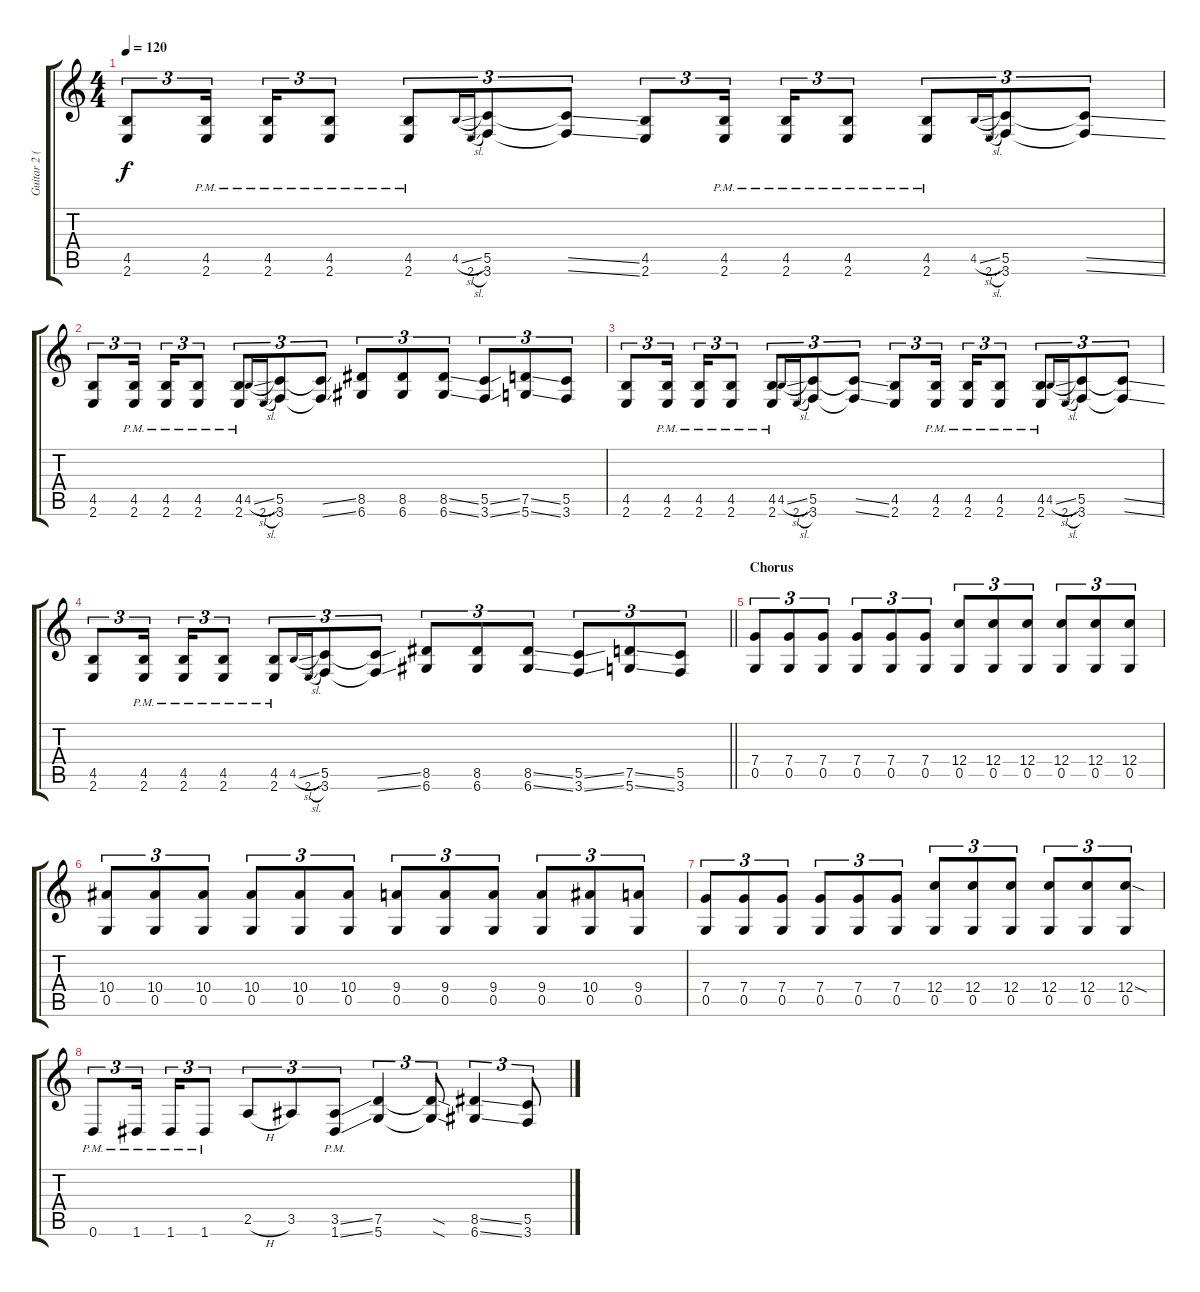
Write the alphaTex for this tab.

\track ("Guitar 2 (Distortion)" "Guitar 2 (") {instrument distortionguitar}
\staff {score tabs}
\tuning (D4 A3 F3 C3 G2 D2) {hide}
\ts (4 4)
\tempo 120
\clef g2
\ks c
(4.5 2.6).8{tu (3 2) dy f} (4.5{pm} 2.6{pm}).16{tu (3 2) beam splitsecondary} (4.5{pm} 2.6{pm}).16{tu (3 2)} (4.5{pm} 2.6{pm}).8{tu (3 2)} (4.5{pm} 2.6{pm}).8{tu (3 2)} 4.5{sl}.16{gr onbeat} 2.6{sl}.16{gr onbeat} (5.5 3.6).8{tu (3 2)} (5.5{ss t} 3.6{ss t}).8{tu (3 2)} (4.5 2.6).8{tu (3 2)} (4.5{pm} 2.6{pm}).16{tu (3 2) beam splitsecondary} (4.5{pm} 2.6{pm}).16{tu (3 2)} (4.5{pm} 2.6{pm}).8{tu (3 2)} (4.5{pm} 2.6{pm}).8{tu (3 2)} 4.5{sl}.16{gr onbeat} 2.6{sl}.16{gr onbeat} (5.5 3.6).8{tu (3 2)} (5.5{ss t} 3.6{ss t}).8{tu (3 2)} |
(4.5 2.6).8{tu (3 2)} (4.5{pm} 2.6{pm}).16{tu (3 2) beam splitsecondary} (4.5{pm} 2.6{pm}).16{tu (3 2)} (4.5{pm} 2.6{pm}).8{tu (3 2)} (4.5{pm} 2.6{pm}).8{tu (3 2)} 4.5{sl}.16{gr onbeat} 2.6{sl}.16{gr onbeat} (5.5 3.6).8{tu (3 2)} (5.5{ss t} 3.6{ss t}).8{tu (3 2)} (8.5 6.6).8{tu (3 2)} (8.5 6.6).8{tu (3 2)} (8.5{ss} 6.6{ss}).8{tu (3 2)} (5.5{ss} 3.6{ss}).8{tu (3 2)} (7.5{ss} 5.6{ss}).8{tu (3 2)} (5.5 3.6).8{tu (3 2)} |
(4.5 2.6).8{tu (3 2)} (4.5{pm} 2.6{pm}).16{tu (3 2) beam splitsecondary} (4.5{pm} 2.6{pm}).16{tu (3 2)} (4.5{pm} 2.6{pm}).8{tu (3 2)} (4.5{pm} 2.6{pm}).8{tu (3 2)} 4.5{sl}.16{gr onbeat} 2.6{sl}.16{gr onbeat} (5.5 3.6).8{tu (3 2)} (5.5{ss t} 3.6{ss t}).8{tu (3 2)} (4.5 2.6).8{tu (3 2)} (4.5{pm} 2.6{pm}).16{tu (3 2) beam splitsecondary} (4.5{pm} 2.6{pm}).16{tu (3 2)} (4.5{pm} 2.6{pm}).8{tu (3 2)} (4.5{pm} 2.6{pm}).8{tu (3 2)} 4.5{sl}.16{gr onbeat} 2.6{sl}.16{gr onbeat} (5.5 3.6).8{tu (3 2)} (5.5{ss t} 3.6{ss t}).8{tu (3 2)} |
\barLineRight lightlight
(4.5 2.6).8{tu (3 2)} (4.5{pm} 2.6{pm}).16{tu (3 2) beam splitsecondary} (4.5{pm} 2.6{pm}).16{tu (3 2)} (4.5{pm} 2.6{pm}).8{tu (3 2)} (4.5{pm} 2.6{pm}).8{tu (3 2)} 4.5{sl}.16{gr onbeat} 2.6{sl}.16{gr onbeat} (5.5 3.6).8{tu (3 2)} (5.5{ss t} 3.6{ss t}).8{tu (3 2)} (8.5 6.6).8{tu (3 2)} (8.5 6.6).8{tu (3 2)} (8.5{ss} 6.6{ss}).8{tu (3 2)} (5.5{ss} 3.6{ss}).8{tu (3 2)} (7.5{ss} 5.6{ss}).8{tu (3 2)} (5.5 3.6).8{tu (3 2)} |
\section ("" "Chorus")
(7.4 0.5).8{tu (3 2)} (7.4 0.5).8{tu (3 2)} (7.4 0.5).8{tu (3 2)} (7.4 0.5).8{tu (3 2)} (7.4 0.5).8{tu (3 2)} (7.4 0.5).8{tu (3 2)} (12.4 0.5).8{tu (3 2)} (12.4 0.5).8{tu (3 2)} (12.4 0.5).8{tu (3 2)} (12.4 0.5).8{tu (3 2)} (12.4 0.5).8{tu (3 2)} (12.4 0.5).8{tu (3 2)} |
(10.4 0.5).8{tu (3 2)} (10.4 0.5).8{tu (3 2)} (10.4 0.5).8{tu (3 2)} (10.4 0.5).8{tu (3 2)} (10.4 0.5).8{tu (3 2)} (10.4 0.5).8{tu (3 2)} (9.4 0.5).8{tu (3 2)} (9.4 0.5).8{tu (3 2)} (9.4 0.5).8{tu (3 2)} (9.4 0.5).8{tu (3 2)} (10.4 0.5).8{tu (3 2)} (9.4 0.5).8{tu (3 2)} |
(7.4 0.5).8{tu (3 2)} (7.4 0.5).8{tu (3 2)} (7.4 0.5).8{tu (3 2)} (7.4 0.5).8{tu (3 2)} (7.4 0.5).8{tu (3 2)} (7.4 0.5).8{tu (3 2)} (12.4 0.5).8{tu (3 2)} (12.4 0.5).8{tu (3 2)} (12.4 0.5).8{tu (3 2)} (12.4 0.5).8{tu (3 2)} (12.4 0.5).8{tu (3 2)} (12.4{sod} 0.5).8{tu (3 2)} |
0.6{pm}.8{tu (3 2)} 1.6{pm}.16{tu (3 2) beam splitsecondary} 1.6{pm}.16{tu (3 2)} 1.6{pm}.8{tu (3 2)} 2.5{h}.8{tu (3 2)} 3.5.8{tu (3 2)} (3.5{ss pm} 1.6{ss pm}).8{tu (3 2)} (7.5 5.6).4{tu (3 2)} (7.5{sod t} 5.6{sod t}).8{tu (3 2)} (8.5{ss} 6.6{ss}).4{tu (3 2)} (5.5 3.6).8{tu (3 2)}
